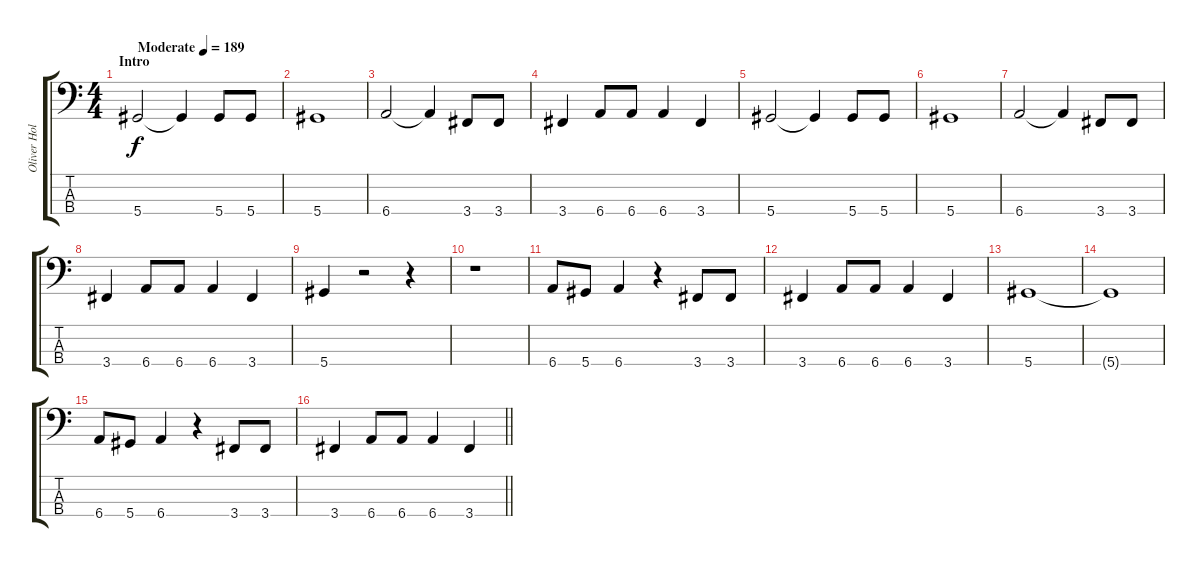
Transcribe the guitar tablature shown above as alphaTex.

\track ("Oliver Holzwarth" "Oliver Hol") {instrument electricbassfinger}
\staff {score tabs}
\tuning (Gb2 Db2 Ab1 Eb1) {hide}
\ts (4 4)
\section ("" "Intro")
\tempo (189 "Moderate")
\clef f4
\ks c
5.4.2{dy f instrument electricbassfinger} 5.4{t}.4 5.4.8 5.4.8 |
5.4.1 |
6.4.2 6.4{t}.4 3.4.8 3.4.8 |
3.4.4 6.4.8 6.4.8 6.4.4 3.4.4 |
5.4.2 5.4{t}.4 5.4.8 5.4.8 |
5.4.1 |
6.4.2 6.4{t}.4 3.4.8 3.4.8 |
3.4.4 6.4.8 6.4.8 6.4.4 3.4.4 |
5.4.4 r.2 r.4 |
r.1 |
6.4.8 5.4.8 6.4.4 r.4 3.4.8 3.4.8 |
3.4.4 6.4.8 6.4.8 6.4.4 3.4.4 |
5.4.1 |
5.4{t}.1 |
6.4.8 5.4.8 6.4.4 r.4 3.4.8 3.4.8 |
\barLineRight lightlight
3.4.4 6.4.8 6.4.8 6.4.4 3.4.4
